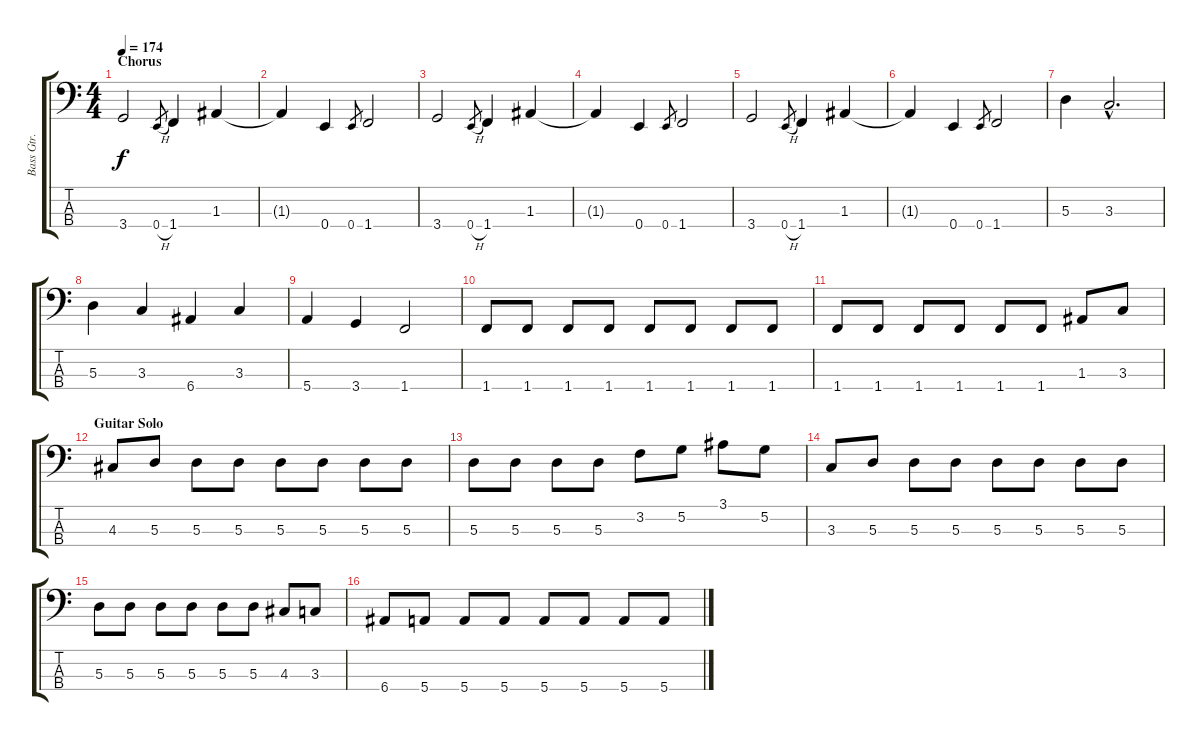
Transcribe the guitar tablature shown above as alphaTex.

\track ("Bass Gtr." "Bass Gtr.") {instrument slapbass2}
\staff {score tabs}
\tuning (G2 D2 A1 E1) {hide}
\ts (4 4)
\section ("" "Chorus")
\tempo 174
\clef f4
\ks c
3.4.2{dy f} 0.4{h}.8{gr} 1.4.4 1.3.4 |
1.3{t}.4 0.4.4 0.4.8{gr} 1.4.2 |
3.4.2 0.4{h}.8{gr} 1.4.4 1.3.4 |
1.3{t}.4 0.4.4 0.4.8{gr} 1.4.2 |
3.4.2 0.4{h}.8{gr} 1.4.4 1.3.4 |
1.3{t}.4 0.4.4 0.4.8{gr} 1.4.2 |
5.3.4 3.3{hac}.2{d} |
5.3.4 3.3.4 6.4.4 3.3.4 |
5.4.4 3.4.4 1.4.2 |
1.4.8 1.4.8 1.4.8 1.4.8 1.4.8 1.4.8 1.4.8 1.4.8 |
1.4.8 1.4.8 1.4.8 1.4.8 1.4.8 1.4.8 1.3.8 3.3.8 |
\section ("" "Guitar Solo")
4.3.8 5.3.8 5.3.8 5.3.8 5.3.8 5.3.8 5.3.8 5.3.8 |
5.3.8 5.3.8 5.3.8 5.3.8 3.2.8 5.2.8 3.1.8 5.2.8 |
3.3.8 5.3.8 5.3.8 5.3.8 5.3.8 5.3.8 5.3.8 5.3.8 |
5.3.8 5.3.8 5.3.8 5.3.8 5.3.8 5.3.8 4.3.8 3.3.8 |
6.4.8 5.4.8 5.4.8 5.4.8 5.4.8 5.4.8 5.4.8 5.4.8
